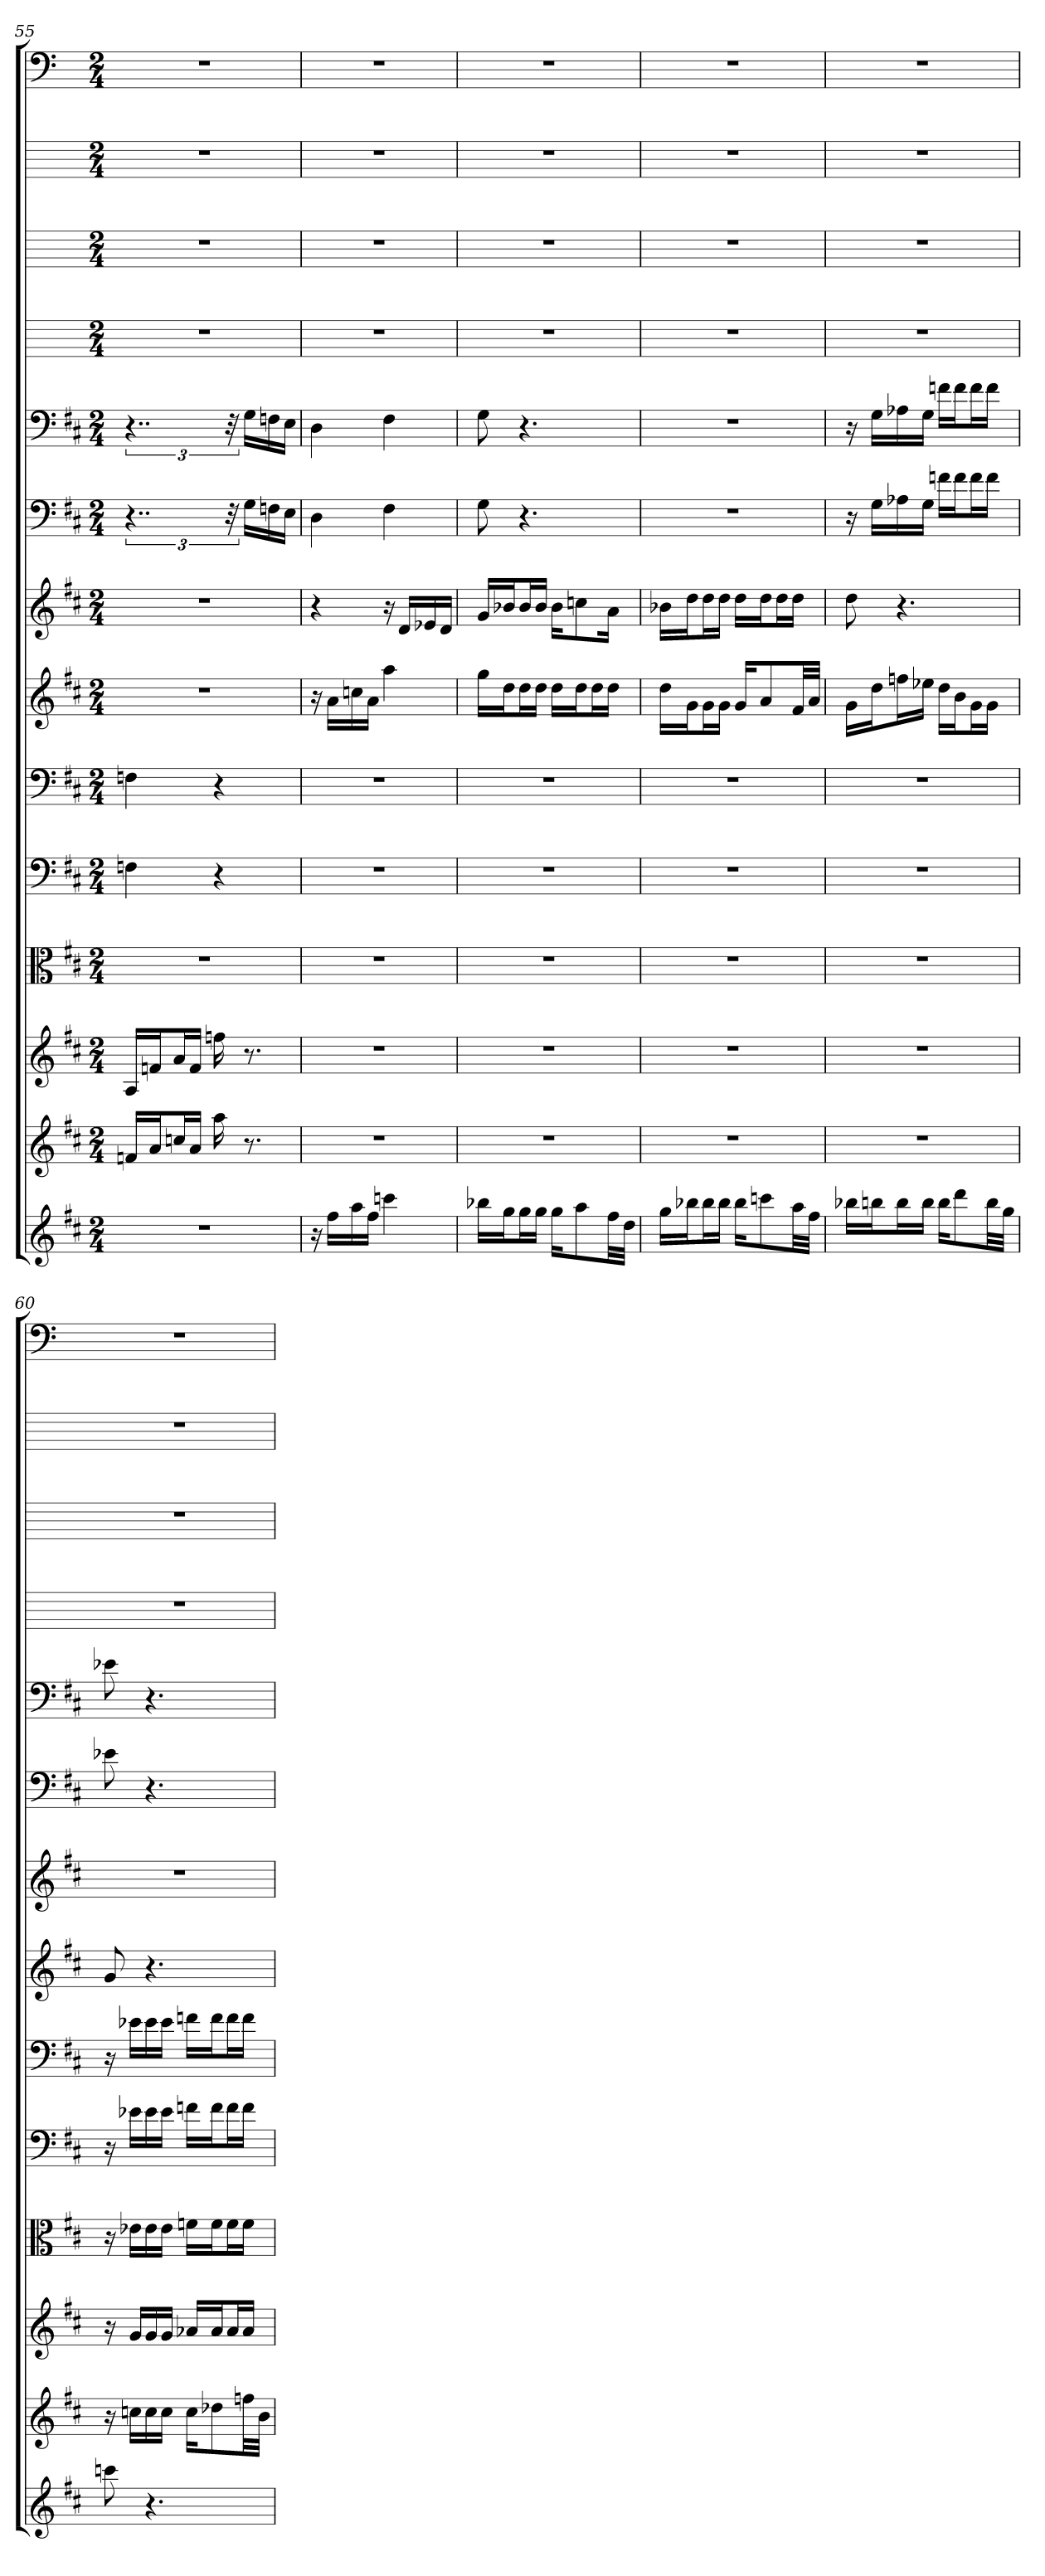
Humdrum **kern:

**kern	**kern	**kern	**kern	**kern	**kern	**kern	**kern	**kern	**kern	**kern	**kern	**kern	**kern
*part14	*part13	*part12	*part11	*part10	*part9	*part8	*part7	*part6	*part5	*part4	*part3	*part2	*part1
*staff14	*staff13	*staff12	*staff11	*staff10	*staff9	*staff8	*staff7	*staff6	*staff5	*staff4	*staff3	*staff2	*staff1
*	*	*	*clefC3	*clefF4	*clefF4	*	*	*clefF4	*clefF4	*	*	*	*clefF4
*k[f#c#]	*k[f#c#]	*k[f#c#]	*k[f#c#]	*k[f#c#]	*k[f#c#]	*k[f#c#]	*k[f#c#]	*k[f#c#]	*k[f#c#]	*k[]	*k[]	*k[]	*k[]
*M2/4	*M2/4	*M2/4	*M2/4	*M2/4	*M2/4	*M2/4	*M2/4	*M2/4	*M2/4	*M2/4	*M2/4	*M2/4	*M2/4
=55	=55	=55	=55	=55	=55	=55	=55	=55	=55	=55	=55	=55	=55
2r	16fnLL	16ALL	2r	4Fn	4Fn	2r	2r	6..r	6..r	2r	2r	2r	2r
.	16aJ	16fnJ	.	.	.	.	.	.	.	.	.	.	.
.	16ccnL	16aL	.	.	.	.	.	.	.	.	.	.	.
.	16aJJ	16fJJ	.	.	.	.	.	.	.	.	.	.	.
.	16aa	16ffn	.	4r	4r	.	.	.	.	.	.	.	.
.	.	.	.	.	.	.	.	48r	48r	.	.	.	.
.	8.r	8.r	.	.	.	.	.	16G\LL	16G\LL	.	.	.	.
.	.	.	.	.	.	.	.	16Fn\	16Fn\	.	.	.	.
.	.	.	.	.	.	.	.	16E\JJ	16E\JJ	.	.	.	.
=56	=56	=56	=56	=56	=56	=56	=56	=56	=56	=56	=56	=56	=56
16r	2r	2r	2r	2r	2r	16r	4r	4D	4D	2r	2r	2r	2r
16ff#LL	.	.	.	.	.	16aLL	.	.	.	.	.	.	.
16aa	.	.	.	.	.	16ccn	.	.	.	.	.	.	.
16ff#JJ	.	.	.	.	.	16aJJ	.	.	.	.	.	.	.
4cccn	.	.	.	.	.	4aa	16r	4F#	4F#	.	.	.	.
.	.	.	.	.	.	.	16dLL	.	.	.	.	.	.
.	.	.	.	.	.	.	16e-X	.	.	.	.	.	.
.	.	.	.	.	.	.	16dJJ	.	.	.	.	.	.
=57	=57	=57	=57	=57	=57	=57	=57	=57	=57	=57	=57	=57	=57
16bb-XLL	2r	2r	2r	2r	2r	16ggLL	16gLL	8G	8G	2r	2r	2r	2r
16ggJ	.	.	.	.	.	16ddJ	16b-XJ	.	.	.	.	.	.
16ggL	.	.	.	.	.	16ddL	16b-L	4.r	4.r	.	.	.	.
16ggJJ	.	.	.	.	.	16ddJJ	16b-JJ	.	.	.	.	.	.
16ggKL	.	.	.	.	.	16ddLL	16b-KL	.	.	.	.	.	.
8aa	.	.	.	.	.	16ddJ	8ccn	.	.	.	.	.	.
.	.	.	.	.	.	16ddL	.	.	.	.	.	.	.
32ff#LL	.	.	.	.	.	16ddJJ	16aJk	.	.	.	.	.	.
32ddJJJ	.	.	.	.	.	.	.	.	.	.	.	.	.
=58	=58	=58	=58	=58	=58	=58	=58	=58	=58	=58	=58	=58	=58
16ggLL	2r	2r	2r	2r	2r	16ddLL	16b-XLL	2r	2r	2r	2r	2r	2r
16bb-XJ	.	.	.	.	.	16gJ	16ddJ	.	.	.	.	.	.
16bb-L	.	.	.	.	.	16gL	16ddL	.	.	.	.	.	.
16bb-JJ	.	.	.	.	.	16gJJ	16ddJJ	.	.	.	.	.	.
16bb-KL	.	.	.	.	.	16gKL	16ddLL	.	.	.	.	.	.
8cccn	.	.	.	.	.	8a	16ddJ	.	.	.	.	.	.
.	.	.	.	.	.	.	16ddL	.	.	.	.	.	.
32aaLL	.	.	.	.	.	32f#LL	16ddJJ	.	.	.	.	.	.
32ff#JJJ	.	.	.	.	.	32aJJJ	.	.	.	.	.	.	.
=59	=59	=59	=59	=59	=59	=59	=59	=59	=59	=59	=59	=59	=59
16bb-XLL	2r	2r	2r	2r	2r	16gLL	8dd	16r	16r	2r	2r	2r	2r
16bbnJ	.	.	.	.	.	16ddJ	.	16G\LL	16G\LL	.	.	.	.
16bbL	.	.	.	.	.	16ffnL	4.r	16A-X\	16A-X\	.	.	.	.
16bbJJ	.	.	.	.	.	16ee-XJJ	.	16G\JJ	16G\JJ	.	.	.	.
16bbKL	.	.	.	.	.	16ddLL	.	16fn\LL	16fn\LL	.	.	.	.
8ddd	.	.	.	.	.	16bJ	.	16f\J	16f\J	.	.	.	.
.	.	.	.	.	.	16gL	.	16f\L	16f\L	.	.	.	.
32bbLL	.	.	.	.	.	16gJJ	.	16f\JJ	16f\JJ	.	.	.	.
32ggJJJ	.	.	.	.	.	.	.	.	.	.	.	.	.
=60	=60	=60	=60	=60	=60	=60	=60	=60	=60	=60	=60	=60	=60
8cccn	16r	16r	16r	16r	16r	8g	2r	8e-X	8e-X	2r	2r	2r	2r
.	16ccnLL	16gLL	16e-X\LL	16e-X\LL	16e-X\LL	.	.	.	.	.	.	.	.
4.r	16cc	16g	16e-\	16e-\	16e-\	4.r	.	4.r	4.r	.	.	.	.
.	16ccJJ	16gJJ	16e-\JJ	16e-\JJ	16e-\JJ	.	.	.	.	.	.	.	.
.	16ccKL	16a-XLL	16fn\LL	16fn\LL	16fn\LL	.	.	.	.	.	.	.	.
.	8dd-X	16a-J	16f\J	16f\J	16f\J	.	.	.	.	.	.	.	.
.	.	16a-L	16f\L	16f\L	16f\L	.	.	.	.	.	.	.	.
.	32ffnLL	16a-JJ	16f\JJ	16f\JJ	16f\JJ	.	.	.	.	.	.	.	.
.	32bJJJ	.	.	.	.	.	.	.	.	.	.	.	.
=	=	=	=	=	=	=	=	=	=	=	=	=	=
*-	*-	*-	*-	*-	*-	*-	*-	*-	*-	*-	*-	*-	*-
